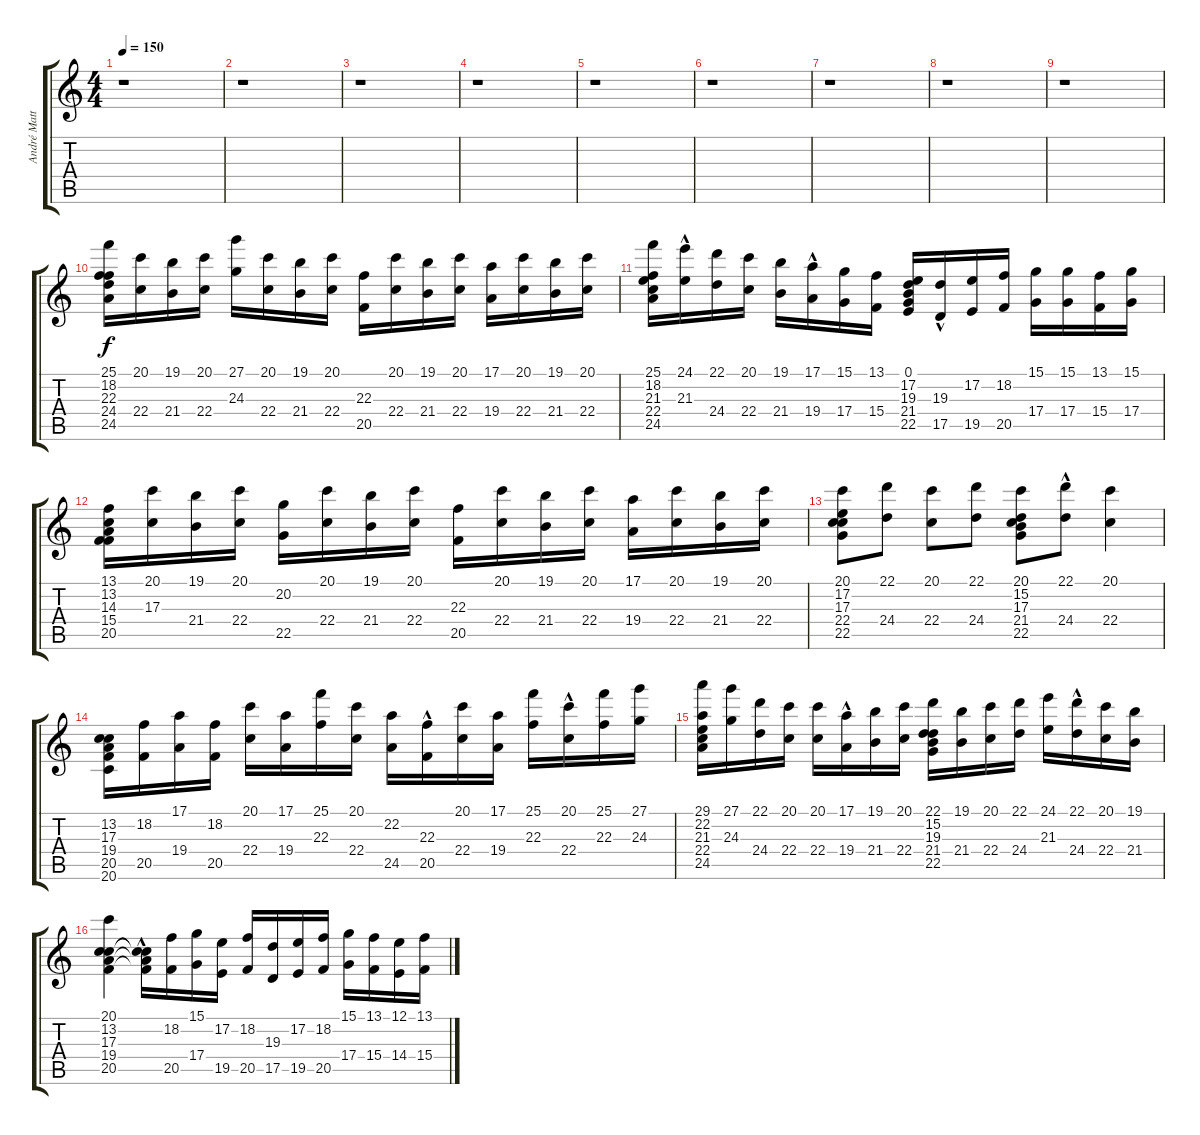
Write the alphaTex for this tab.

\track ("André Mattos (Keyboards)" "André Matt") {instrument stringensemble1}
\staff {score tabs}
\tuning (E4 B3 G3 D3 A2 E2) {hide}
\ts (4 4)
\tempo 150
\clef g2
\ks c
r.1{dy f} |
r.1 |
r.1 |
r.1 |
r.1 |
r.1 |
r.1 |
r.1 |
r.1 |
(25.1 18.2 22.3 24.4 24.5).16 (20.1 22.4).16 (19.1 21.4).16 (20.1 22.4).16 (27.1 24.3).16 (20.1 22.4).16 (19.1 21.4).16 (20.1 22.4).16 (22.3 20.5).16 (20.1 22.4).16 (19.1 21.4).16 (20.1 22.4).16 (17.1 19.4).16 (20.1 22.4).16 (19.1 21.4).16 (20.1 22.4).16 |
(25.1 18.2 21.3 22.4 24.5).16 (24.1 21.3{hac}).16 (22.1 24.4).16 (20.1 22.4).16 (19.1 21.4).16 (17.1 19.4{hac}).16 (15.1 17.4).16 (13.1 15.4).16 (0.1 17.2 19.3 21.4 22.5).16 (19.3{hac} 17.5).16 (17.2 19.5).16 (18.2 20.5).16 (15.1 17.4).16 (15.1 17.4).16 (13.1 15.4).16 (15.1 17.4).16 |
(13.1 13.2 14.3 15.4 20.5).16 (20.1 17.3).16 (19.1 21.4).16 (20.1 22.4).16 (20.2 22.5).16 (20.1 22.4).16 (19.1 21.4).16 (20.1 22.4).16 (22.3 20.5).16 (20.1 22.4).16 (19.1 21.4).16 (20.1 22.4).16 (17.1 19.4).16 (20.1 22.4).16 (19.1 21.4).16 (20.1 22.4).16 |
(20.1 17.2 17.3 22.4 22.5).8 (22.1 24.4).8 (20.1 22.4).8 (22.1 24.4).8 (20.1 15.2 17.3 21.4 22.5).8 (22.1 24.4{hac}).8 (20.1 22.4).4 |
(13.2 17.3 19.4 20.5 20.6).16 (18.2 20.5).16 (17.1 19.4).16 (18.2 20.5).16 (20.1 22.4).16 (17.1 19.4).16 (25.1 22.3).16 (20.1 22.4).16 (22.2 24.5).16 (22.3 20.5{hac}).16 (20.1 22.4).16 (17.1 19.4).16 (25.1 22.3).16 (20.1 22.4{hac}).16 (25.1 22.3).16 (27.1 24.3).16 |
(29.1 22.2 21.3 22.4 24.5).16 (27.1 24.3).16 (22.1 24.4).16 (20.1 22.4).16 (20.1 22.4).16 (17.1 19.4{hac}).16 (19.1 21.4).16 (20.1 22.4).16 (22.1 15.2 19.3 21.4 22.5).16 (19.1 21.4).16 (20.1 22.4).16 (22.1 24.4).16 (24.1 21.3).16 (22.1 24.4{hac}).16 (20.1 22.4).16 (19.1 21.4).16 |
(20.1 13.2 17.3 19.4 20.5).4 (13.2{hac t} 17.3{hac t} 19.4{hac t} 20.5{t}).16 (18.2 20.5).16 (15.1 17.4).16 (17.2 19.5).16 (18.2 20.5).16 (19.3 17.5).16 (17.2 19.5).16 (18.2 20.5).16 (15.1 17.4).16 (13.1 15.4).16 (12.1 14.4).16 (13.1 15.4).16
